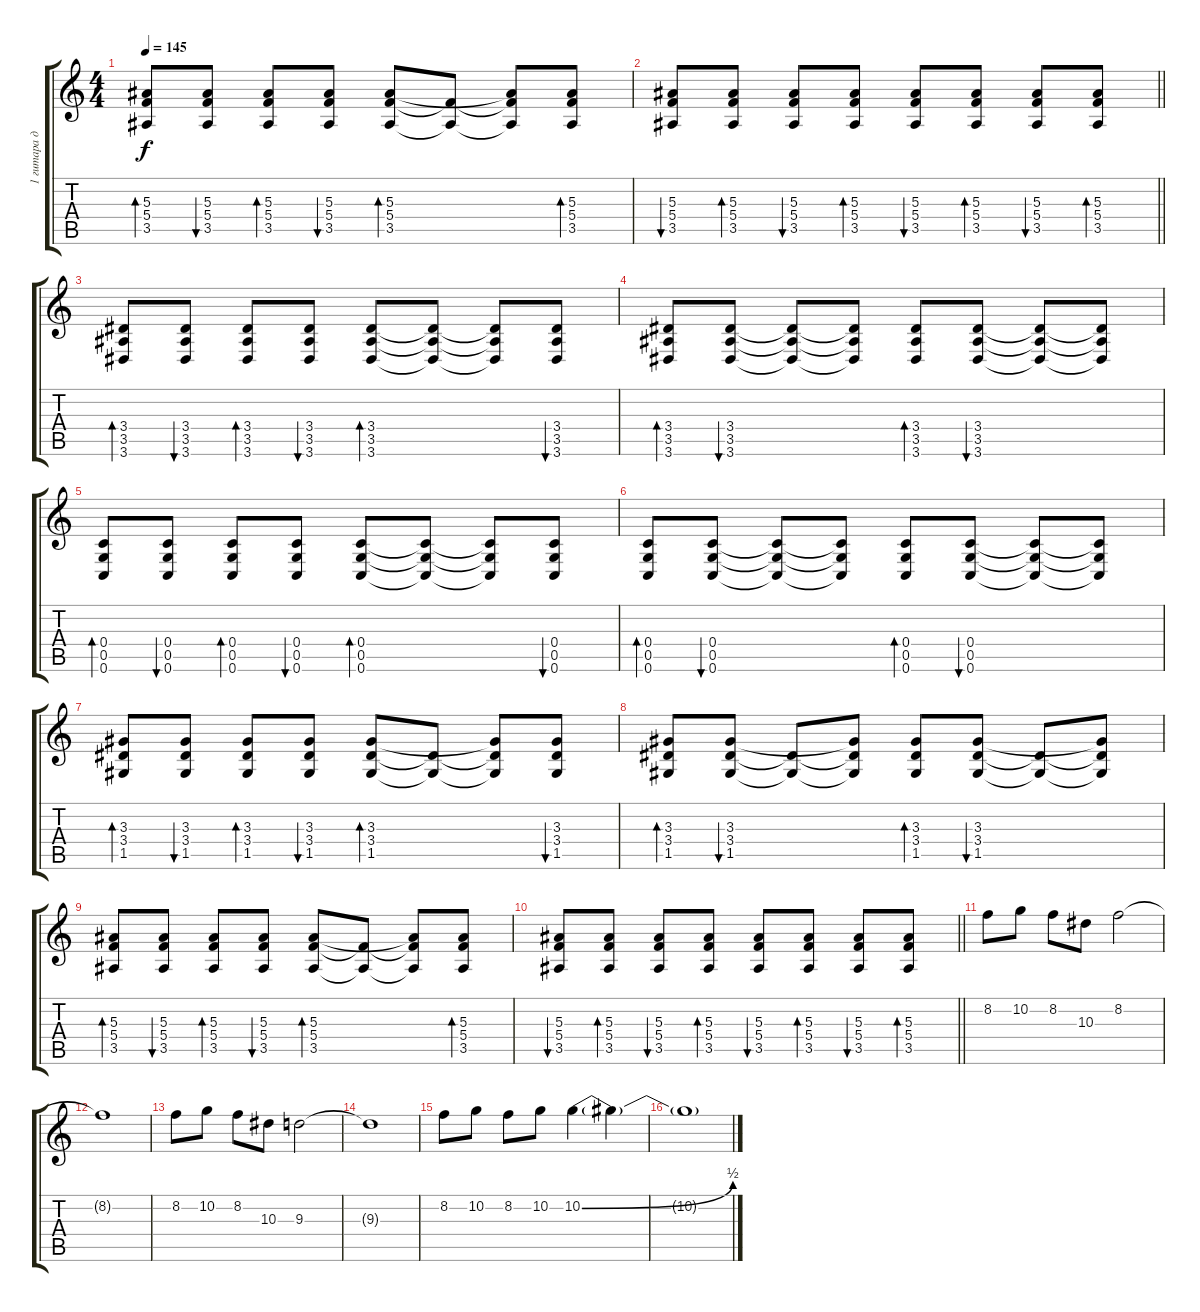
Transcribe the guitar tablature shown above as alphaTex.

\track ("1 гитара дистр" "1 гитара д") {instrument distortionguitar}
\staff {score tabs}
\tuning (D4 A3 F3 C3 G2 C2) {hide}
\ts (4 4)
\tempo 145
\clef g2
\ks c
(5.3 5.4 3.5).8{bd 60 dy f} (5.3 5.4 3.5).8{bu 60} (5.3 5.4 3.5).8{bd 60} (5.3 5.4 3.5).8{bu 60} (5.3 5.4 3.5).8{bd 60} (5.4{t} 3.5{t}).8 (5.3{t} 5.4{t} 3.5{t}).8 (5.3 5.4 3.5).8{bd 60} |
\barLineRight lightlight
(5.3 5.4 3.5).8{bu 60} (5.3 5.4 3.5).8{bd 60} (5.3 5.4 3.5).8{bu 60} (5.3 5.4 3.5).8{bd 60} (5.3 5.4 3.5).8{bu 60} (5.3 5.4 3.5).8{bd 60} (5.3 5.4 3.5).8{bu 60} (5.3 5.4 3.5).8{bd 60} |
(3.4 3.5 3.6).8{bd 60} (3.4 3.5 3.6).8{bu 60} (3.4 3.5 3.6).8{bd 60} (3.4 3.5 3.6).8{bu 60} (3.4 3.5 3.6).8{bd 60} (3.4{t} 3.5{t} 3.6{t}).8 (3.4{t} 3.5{t} 3.6{t}).8 (3.4 3.5 3.6).8{bu 60} |
(3.4 3.5 3.6).8{bd 60} (3.4 3.5 3.6).8{bu 60} (3.4{t} 3.5{t} 3.6{t}).8 (3.4{t} 3.5{t} 3.6{t}).8 (3.4 3.5 3.6).8{bd 60} (3.4 3.5 3.6).8{bu 60} (3.4{t} 3.5{t} 3.6{t}).8 (3.4{t} 3.5{t} 3.6{t}).8 |
(0.4 0.5 0.6).8{bd 60} (0.4 0.5 0.6).8{bu 60} (0.4 0.5 0.6).8{bd 60} (0.4 0.5 0.6).8{bu 60} (0.4 0.5 0.6).8{bd 60} (0.4{t} 0.5{t} 0.6{t}).8 (0.4{t} 0.5{t} 0.6{t}).8 (0.4 0.5 0.6).8{bu 60} |
(0.4 0.5 0.6).8{bd 60} (0.4 0.5 0.6).8{bu 60} (0.4{t} 0.5{t} 0.6{t}).8 (0.4{t} 0.5{t} 0.6{t}).8 (0.4 0.5 0.6).8{bd 60} (0.4 0.5 0.6).8{bu 60} (0.4{t} 0.5{t} 0.6{t}).8 (0.4{t} 0.5{t} 0.6{t}).8 |
(3.3 3.4 1.5).8{bd 60} (3.3 3.4 1.5).8{bu 60} (3.3 3.4 1.5).8{bd 60} (3.3 3.4 1.5).8{bu 60} (3.3 3.4 1.5).8{bd 60} (3.4{t} 1.5{t}).8 (3.3{t} 3.4{t} 1.5{t}).8 (3.3 3.4 1.5).8{bu 60} |
(3.3 3.4 1.5).8{bd 60} (3.3 3.4 1.5).8{bu 60} (3.4{t} 1.5{t}).8 (3.3{t} 3.4{t} 1.5{t}).8 (3.3 3.4 1.5).8{bd 60} (3.3 3.4 1.5).8{bu 60} (3.4{t} 1.5{t}).8 (3.3{t} 3.4{t} 1.5{t}).8 |
(5.3 5.4 3.5).8{bd 60} (5.3 5.4 3.5).8{bu 60} (5.3 5.4 3.5).8{bd 60} (5.3 5.4 3.5).8{bu 60} (5.3 5.4 3.5).8{bd 60} (5.4{t} 3.5{t}).8 (5.3{t} 5.4{t} 3.5{t}).8 (5.3 5.4 3.5).8{bd 60} |
\barLineRight lightlight
(5.3 5.4 3.5).8{bu 60} (5.3 5.4 3.5).8{bd 60} (5.3 5.4 3.5).8{bu 60} (5.3 5.4 3.5).8{bd 60} (5.3 5.4 3.5).8{bu 60} (5.3 5.4 3.5).8{bd 60} (5.3 5.4 3.5).8{bu 60} (5.3 5.4 3.5).8{bd 60} |
8.2.8 10.2.8 8.2.8 10.3.8 8.2.2 |
8.2{t}.1 |
8.2.8 10.2.8 8.2.8 10.3.8 9.3.2 |
9.3{t}.1 |
8.2.8 10.2.8 8.2.8 10.2.8 10.2{be (bend 0 0 60 2)}.4 10.2{t}.4 |
10.2{t}.1
